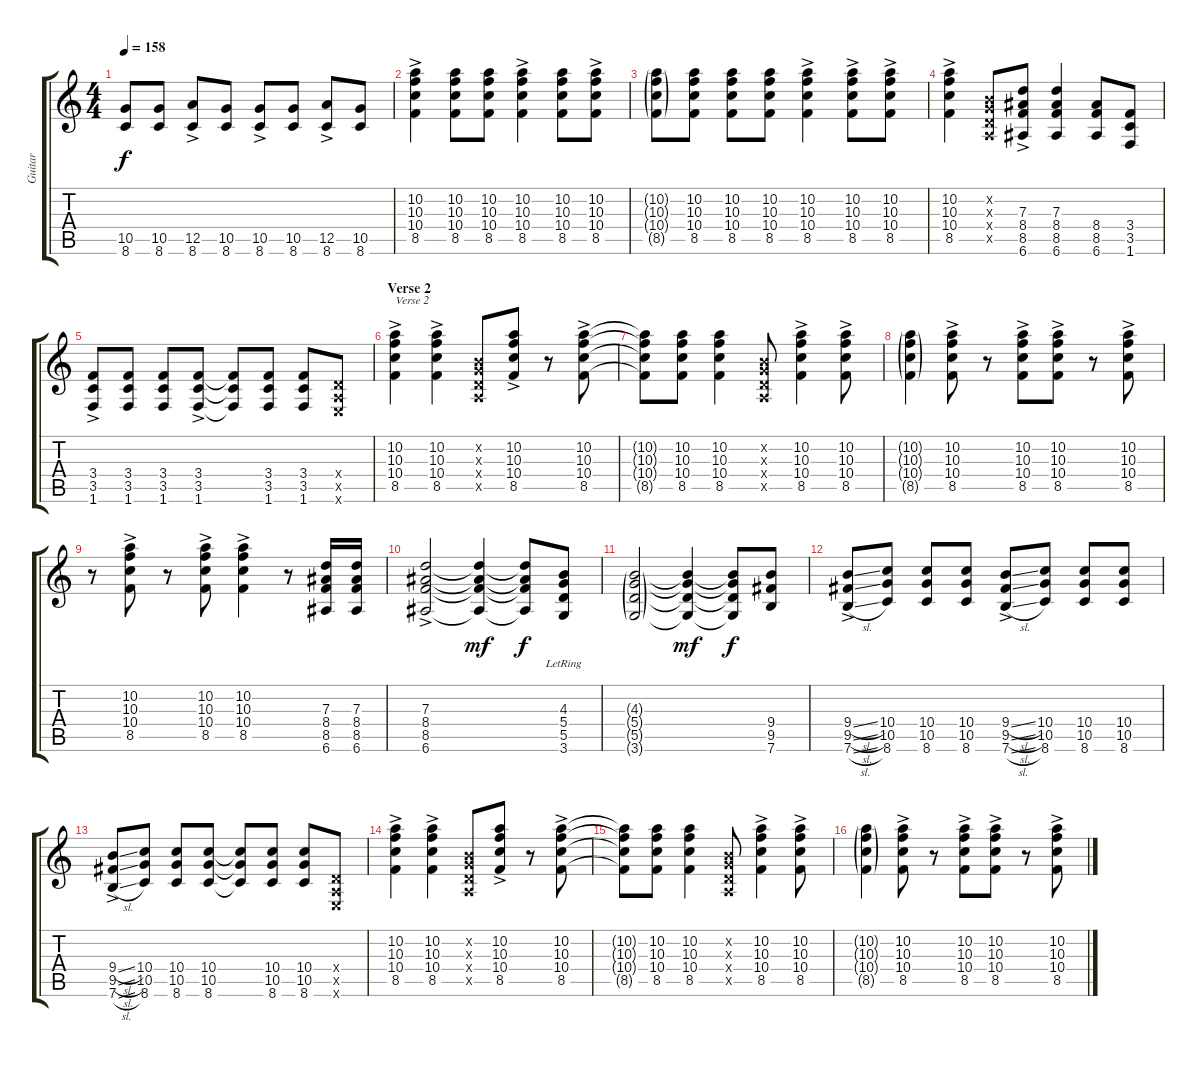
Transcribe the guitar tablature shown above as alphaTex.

\track ("Guitar" "Guitar") {instrument overdrivenguitar}
\staff {score tabs}
\tuning (E4 B3 G3 D3 A2 E2) {hide}
\ts (4 4)
\tempo 158
\clef g2
\ks c
(10.5{t} 8.6{t}).8{dy f} (10.5 8.6).8 (12.5 8.6{ac}).8 (10.5 8.6).8 (10.5 8.6{ac}).8 (10.5 8.6).8 (12.5 8.6{ac}).8 (10.5 8.6).8 |
(10.2 10.3 10.4 8.5{ac}).4 (10.2 10.3 10.4 8.5).8 (10.2 10.3 10.4 8.5).8 (10.2 10.3 10.4 8.5{ac}).4 (10.2 10.3 10.4 8.5).8 (10.2 10.3 10.4 8.5{ac}).8 |
(10.2{g} 10.3{g} 10.4{g} 8.5{g}).8 (10.2 10.3 10.4 8.5).8 (10.2 10.3 10.4 8.5).8 (10.2 10.3 10.4 8.5).8 (10.2 10.3 10.4 8.5{ac}).4 (10.2 10.3 10.4 8.5{ac}).8 (10.2 10.3 10.4 8.5{ac}).8 |
(10.2 10.3 10.4 8.5{ac}).4 (0.2{x} 0.3{x} 0.4{x} 0.5{x}).8 (7.3 8.4 8.5 6.6{ac}).8 (7.3 8.4 8.5 6.6).4 (8.4 8.5 6.6).8 (3.4 3.5 1.6).8 |
(3.4 3.5 1.6{ac}).8 (3.4 3.5 1.6).8 (3.4 3.5 1.6).8 (3.4 3.5 1.6{ac}).8 (3.4{t} 3.5{t} 1.6{t}).8 (3.4 3.5 1.6).8 (3.4 3.5 1.6).8 (0.4{x} 0.5{x} 0.6{x}).8 |
\section ("" "Verse 2")
(10.2 10.3 10.4 8.5{ac}).4{txt "Verse 2"} (10.2 10.3 10.4 8.5{ac}).4 (0.2{x} 0.3{x} 0.4{x} 0.5{x}).8 (10.2 10.3 10.4 8.5{ac}).8 r.8 (10.2 10.3 10.4 8.5{ac}).8 |
(10.2{t} 10.3{t} 10.4{t} 8.5{t}).8 (10.2 10.3 10.4 8.5).8 (10.2 10.3 10.4 8.5).4 (0.2{x} 0.3{x} 0.4{x} 0.5{x}).8 (10.2 10.3 10.4 8.5{ac}).4 (10.2 10.3 10.4 8.5{ac}).8 |
(10.2{g} 10.3{g} 10.4{g} 8.5{g}).4 (10.2 10.3 10.4 8.5{ac}).8 r.8 (10.2 10.3 10.4 8.5{ac}).8 (10.2 10.3 10.4 8.5{ac}).8 r.8 (10.2 10.3 10.4 8.5{ac}).8 |
r.8 (10.2 10.3 10.4 8.5{ac}).8 r.8 (10.2 10.3 10.4 8.5{ac}).8 (10.2 10.3 10.4 8.5{ac}).4 r.8 (7.3 8.4 8.5 6.6).16 (7.3 8.4 8.5 6.6).16 |
(7.3 8.4 8.5 6.6{ac}).2 (7.3{t} 8.4{t} 8.5{t} 6.6{t}).4{dy mf} (7.3{t} 8.4{t} 8.5{t} 6.6{t}).8{dy f} (4.3{lr} 5.4{lr} 5.5{lr} 3.6{lr}).8 |
(4.3{g} 5.4{g} 5.5{g} 3.6{g}).2 (4.3{t} 5.4{t} 5.5{t} 3.6{t}).4{dy mf} (4.3{t} 5.4{t} 5.5{t} 3.6{t}).8{dy f} (9.4 9.5 7.6).8 |
(9.4{sl} 9.5{sl} 7.6{sl ac}).8 (10.4 10.5 8.6).8 (10.4 10.5 8.6).8 (10.4 10.5 8.6).8 (9.4{sl} 9.5{sl} 7.6{sl ac}).8 (10.4 10.5 8.6).8 (10.4 10.5 8.6).8 (10.4 10.5 8.6).8 |
(9.4{sl} 9.5{sl} 7.6{sl ac}).8 (10.4 10.5 8.6).8 (10.4 10.5 8.6).8 (10.4 10.5 8.6).8 (10.4{t} 10.5{t} 8.6{t}).8 (10.4 10.5 8.6).8 (10.4 10.5 8.6).8 (0.4{x} 0.5{x} 0.6{x}).8 |
(10.2 10.3 10.4 8.5{ac}).4 (10.2 10.3 10.4 8.5{ac}).4 (0.2{x} 0.3{x} 0.4{x} 0.5{x}).8 (10.2 10.3 10.4 8.5{ac}).8 r.8 (10.2 10.3 10.4 8.5{ac}).8 |
(10.2{t} 10.3{t} 10.4{t} 8.5{t}).8 (10.2 10.3 10.4 8.5).8 (10.2 10.3 10.4 8.5).4 (0.2{x} 0.3{x} 0.4{x} 0.5{x}).8 (10.2 10.3 10.4 8.5{ac}).4 (10.2 10.3 10.4 8.5{ac}).8 |
(10.2{g} 10.3{g} 10.4{g} 8.5{g}).4 (10.2 10.3 10.4 8.5{ac}).8 r.8 (10.2 10.3 10.4 8.5{ac}).8 (10.2 10.3 10.4 8.5{ac}).8 r.8 (10.2 10.3 10.4 8.5{ac}).8
